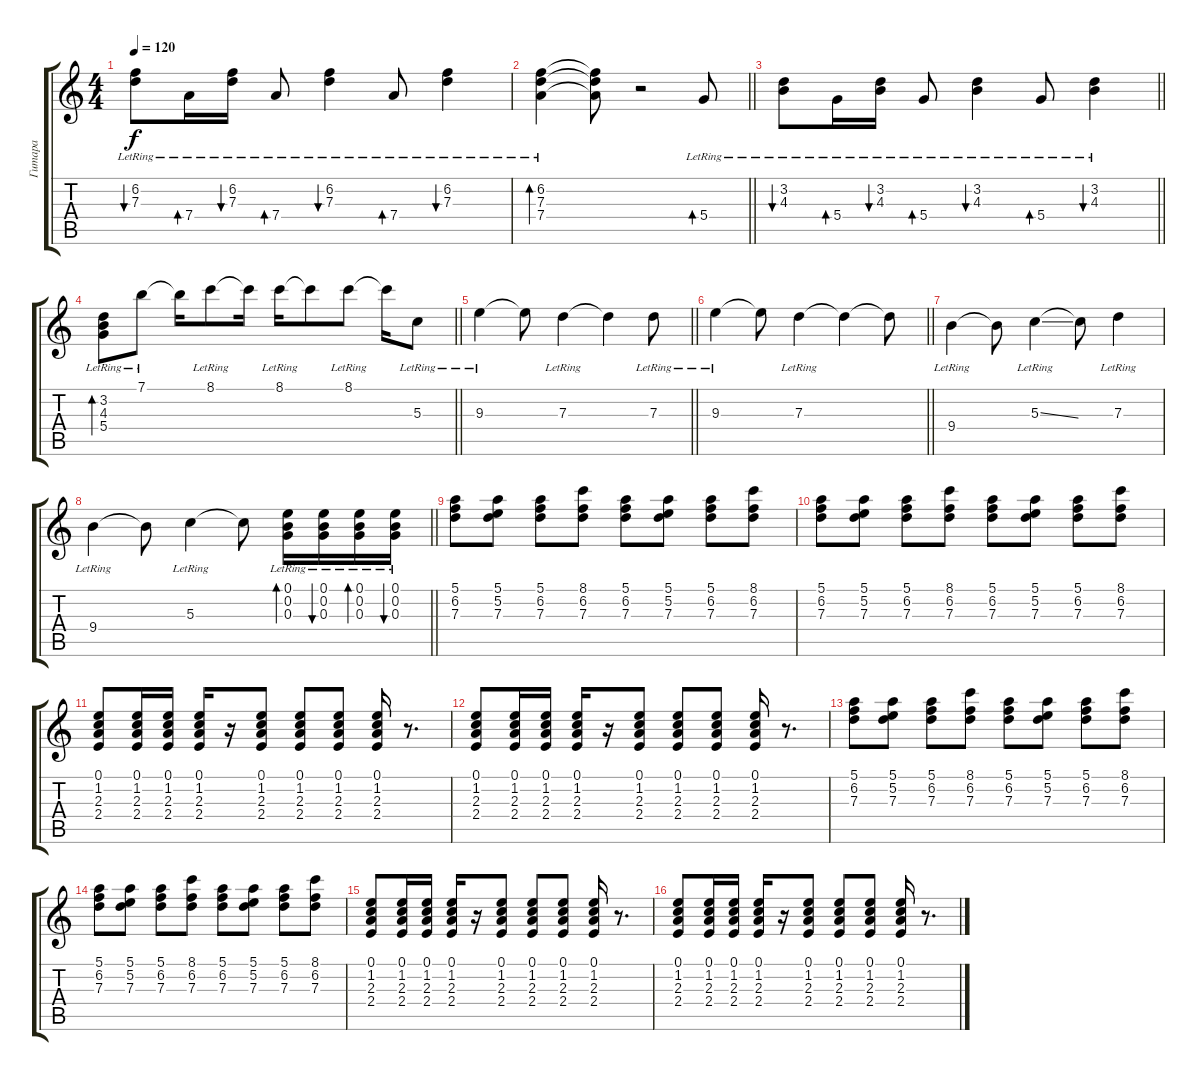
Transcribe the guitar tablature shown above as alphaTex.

\track ("Гитара" "Гитара") {solo instrument electricguitarmuted}
\staff {score tabs}
\tuning (E4 B3 G3 D3 A2 E2) {hide}
\ts (4 4)
\tempo 120
\clef g2
\ks c
(6.2{lr} 7.3{lr}).8{bu 30 dy f} 7.4{lr}.16{bd 30} (6.2{lr} 7.3{lr}).16{bu 30} 7.4{lr}.8{bd 30} (6.2{lr} 7.3{lr}).4{bu 30} 7.4{lr}.8{bd 30} (6.2{lr} 7.3{lr}).4{bu 30} |
\barLineRight lightlight
(6.2{lr} 7.3{lr} 7.4{lr}).4{bd 120} (6.2{t} 7.3{t} 7.4{t}).8 r.2 5.4{lr}.8{bd 30} |
\barLineRight lightlight
(3.2{lr} 4.3{lr}).8{bu 30} 5.4{lr}.16{bd 30} (3.2{lr} 4.3{lr}).16{bu 30} 5.4{lr}.8{bd 30} (3.2{lr} 4.3{lr}).4{bu 30} 5.4{lr}.8{bd 30} (3.2{lr} 4.3{lr}).4{bu 30} |
\barLineRight lightlight
(3.2{lr} 4.3{lr} 5.4{lr}).8{bd 120} 7.1{lr}.8 7.1{t}.16 8.1{lr}.8 8.1{t}.16 8.1{lr}.16 8.1{t}.8 8.1{lr}.8 8.1{t}.16 5.3{lr}.8 |
\barLineRight lightlight
9.3{lr}.4 9.3{t}.8 7.3{lr}.4 7.3{t}.4 7.3{lr}.8 |
\barLineRight lightlight
9.3{lr}.4 9.3{t}.8 7.3{lr}.4 7.3{t}.4 7.3{t}.8 |
9.4{lr}.4 9.4{t}.8 5.3{ss lr}.4 5.3{t}.8 7.3{lr}.4 |
\barLineRight lightlight
9.4{lr}.4 9.4{t}.8 5.3{lr}.4 5.3{t}.8 (0.1{lr} 0.2{lr} 0.3{lr}).16{bd 30} (0.1{lr} 0.2{lr} 0.3{lr}).16{bu 30} (0.1{lr} 0.2{lr} 0.3{lr}).16{bd 60} (0.1{lr} 0.2{lr} 0.3{lr}).16{bu 60} |
(5.1 6.2 7.3).8 (5.1 5.2 7.3).8 (5.1 6.2 7.3).8 (8.1 6.2 7.3).8 (5.1 6.2 7.3).8 (5.1 5.2 7.3).8 (5.1 6.2 7.3).8 (8.1 6.2 7.3).8 |
(5.1 6.2 7.3).8 (5.1 5.2 7.3).8 (5.1 6.2 7.3).8 (8.1 6.2 7.3).8 (5.1 6.2 7.3).8 (5.1 5.2 7.3).8 (5.1 6.2 7.3).8 (8.1 6.2 7.3).8 |
(0.1 1.2 2.3 2.4).8 (0.1 1.2 2.3 2.4).16 (0.1 1.2 2.3 2.4).16 (0.1 1.2 2.3 2.4).16 r.16 (0.1 1.2 2.3 2.4).8 (0.1 1.2 2.3 2.4).8 (0.1 1.2 2.3 2.4).8 (0.1 1.2 2.3 2.4).16 r.8{d} |
(0.1 1.2 2.3 2.4).8 (0.1 1.2 2.3 2.4).16 (0.1 1.2 2.3 2.4).16 (0.1 1.2 2.3 2.4).16 r.16 (0.1 1.2 2.3 2.4).8 (0.1 1.2 2.3 2.4).8 (0.1 1.2 2.3 2.4).8 (0.1 1.2 2.3 2.4).16 r.8{d} |
(5.1 6.2 7.3).8 (5.1 5.2 7.3).8 (5.1 6.2 7.3).8 (8.1 6.2 7.3).8 (5.1 6.2 7.3).8 (5.1 5.2 7.3).8 (5.1 6.2 7.3).8 (8.1 6.2 7.3).8 |
(5.1 6.2 7.3).8 (5.1 5.2 7.3).8 (5.1 6.2 7.3).8 (8.1 6.2 7.3).8 (5.1 6.2 7.3).8 (5.1 5.2 7.3).8 (5.1 6.2 7.3).8 (8.1 6.2 7.3).8 |
(0.1 1.2 2.3 2.4).8 (0.1 1.2 2.3 2.4).16 (0.1 1.2 2.3 2.4).16 (0.1 1.2 2.3 2.4).16 r.16 (0.1 1.2 2.3 2.4).8 (0.1 1.2 2.3 2.4).8 (0.1 1.2 2.3 2.4).8 (0.1 1.2 2.3 2.4).16 r.8{d} |
(0.1 1.2 2.3 2.4).8 (0.1 1.2 2.3 2.4).16 (0.1 1.2 2.3 2.4).16 (0.1 1.2 2.3 2.4).16 r.16 (0.1 1.2 2.3 2.4).8 (0.1 1.2 2.3 2.4).8 (0.1 1.2 2.3 2.4).8 (0.1 1.2 2.3 2.4).16 r.8{d}
